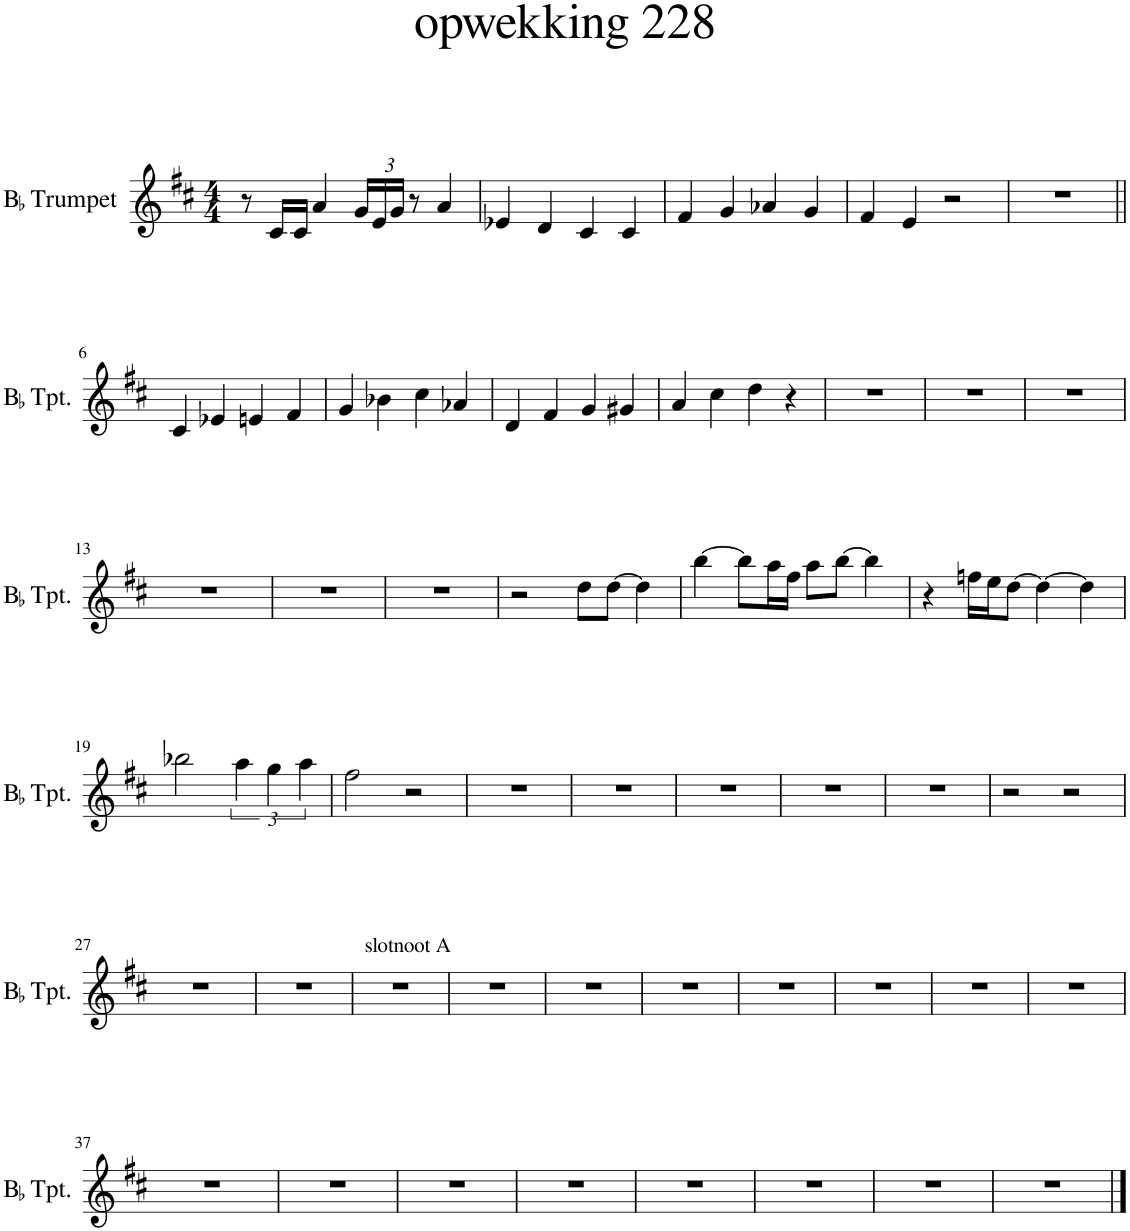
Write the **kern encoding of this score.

**kern
*part1
*staff1
*I"BaccidentalFlat Trumpet
*I'BaccidentalFlat Tpt.
*clefG2
*Trd1c2
*k[f#c#]
*M4/4
=1
8r
16c#/LL
16c#/JJ
4a/
*Xbrackettup
24g/LL
24e/
24g/JJ
8r
4a/
=2
4e-X/
4d/
4c#/
4c#/
=3
4f#/
4g/
4a-X/
4g/
=4
4f#/
4e/
2r
=5
1r
!!LO:LB:g=z
=6||
4c#/
4e-X/
4en/
4f#/
=7
4g/
4b-X\
4cc#\
4a-X/
=8
4d/
4f#/
4g/
4g#X/
=9
4a/
4cc#\
4dd\
4r
=10
1r
=11
1r
=12
1r
!!LO:LB:g=z
=13
1r
=14
1r
=15
1r
=16
2r
8dd\L
[8dd\J
4dd\]
=17
[4bb\
8bb\L]
16aa\L
16ff#\JJ
8aa\L
[8bb\J
4bb\]
=18
4r
16ffn\LL
16ee\J
[8dd\J
4dd\_
4dd\]
!!LO:LB:g=z
=19
2bb-X\
*brackettup
6aa\
6gg\
6aa\
=20
2ff#\
2r
=21
1r
=22
1r
=23
1r
=24
1r
=25
1r
=26
2r
2r
!!LO:LB:g=z
=27
1r
=28
1r
=29
!LO:TX:a:t=slotnoot A
1r
=30
1r
=31
1r
=32
1r
=33
1r
=34
1r
=35
1r
=36
1r
!!LO:LB:g=z
=37
1r
=38
1r
=39
1r
=40
1r
=41
1r
=42
1r
=43
1r
=44
1r
==
*-
